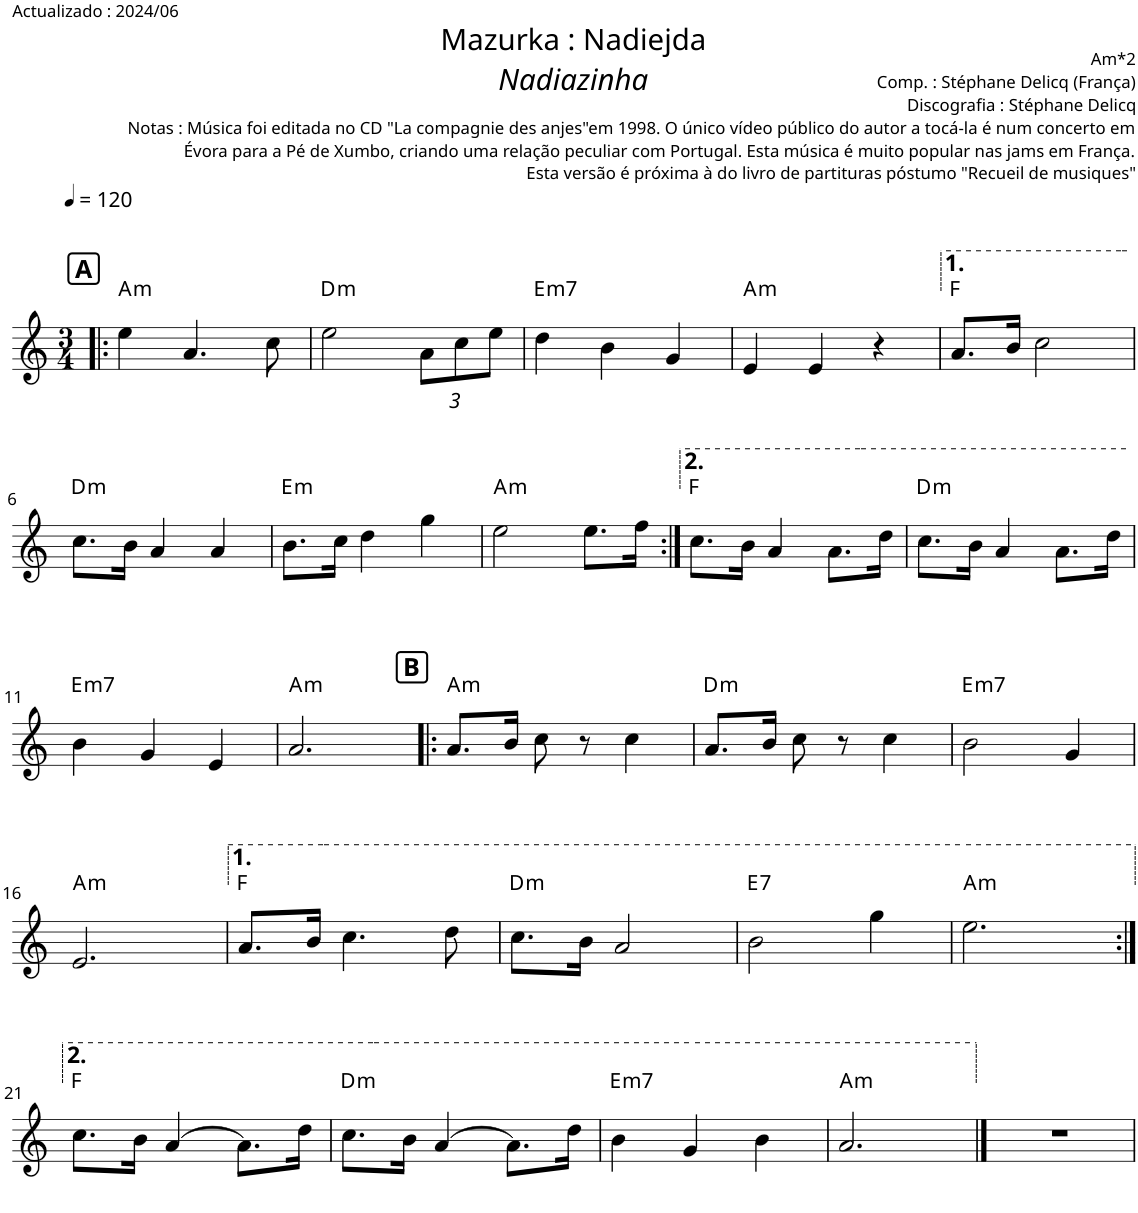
**kern	**harte
*part1	*part1
*staff1	*
*I"Piano	*
*I'Pno.	*
*clefG2	*
*k[]	*
*M3/4	*
*MM120	*
!!LO:REH:place=s1:a:B:cj:fs=12:t=A
=1!|:	=1!|:
!	!LO:H:kt=m
4ee\	A:min
4.a/	.
8cc\	.
=2	=2
!	!LO:H:kt=m
2ee\	D:min
*Xbrackettup	*
12a\L	.
12cc\	.
12ee\J	.
=3	=3
!	!LO:H:kt=m7
4dd\	E:min7
4b\	.
4g/	.
=4	=4
!	!LO:H:kt=m
4e/	A:min
4e/	.
4r	.
=5	=5
8.a/L	F:maj
16b/Jk	.
2cc\	.
!!LO:LB:g=z
=6	=6
!	!LO:H:kt=m
8.cc\L	D:min
16b\Jk	.
4a/	.
4a/	.
=7	=7
!	!LO:H:kt=m
8.b\L	E:min
16cc\Jk	.
4dd\	.
4gg\	.
=8	=8
!	!LO:H:kt=m
2ee\	A:min
8.ee\L	.
16ff\Jk	.
=9:|!	=9:|!
8.cc\L	F:maj
16b\Jk	.
4a/	.
8.a\L	.
16dd\Jk	.
=10	=10
!	!LO:H:kt=m
8.cc\L	D:min
16b\Jk	.
4a/	.
8.a\L	.
16dd\Jk	.
!!LO:LB:g=z
=11	=11
!	!LO:H:kt=m7
4b\	E:min7
4g/	.
4e/	.
=12	=12
!	!LO:H:kt=m
2.a/	A:min
!!LO:REH:place=s1:a:B:cj:fs=12:t=B
=13!|:	=13!|:
!	!LO:H:kt=m
8.a/L	A:min
16b/Jk	.
8cc\	.
8r	.
4cc\	.
=14	=14
!	!LO:H:kt=m
8.a/L	D:min
16b/Jk	.
8cc\	.
8r	.
4cc\	.
=15	=15
!	!LO:H:kt=m7
2b\	E:min7
4g/	.
!!LO:LB:g=z
=16	=16
!	!LO:H:kt=m
2.e/	A:min
=17	=17
8.a/L	F:maj
16b/Jk	.
4.cc\	.
8dd\	.
=18	=18
!	!LO:H:kt=m
8.cc\L	D:min
16b\Jk	.
2a/	.
=19	=19
!	!LO:H:kt=7
2b\	E:7
4ggn\	.
=20	=20
!	!LO:H:kt=m
2.ee\	A:min
!!LO:LB:g=z
=21:|!	=21:|!
8.cc\L	F:maj
16b\Jk	.
[4a/	.
8.a\L]	.
16dd\Jk	.
=22	=22
!	!LO:H:kt=m
8.cc\L	D:min
16b\Jk	.
[4a/	.
8.a\L]	.
16dd\Jk	.
=23	=23
!	!LO:H:kt=m7
4b\	E:min7
4g/	.
4b\	.
=24	=24
!	!LO:H:kt=m
2.a/	A:min
==25	==25
2.r	.
=	=
*-	*-
